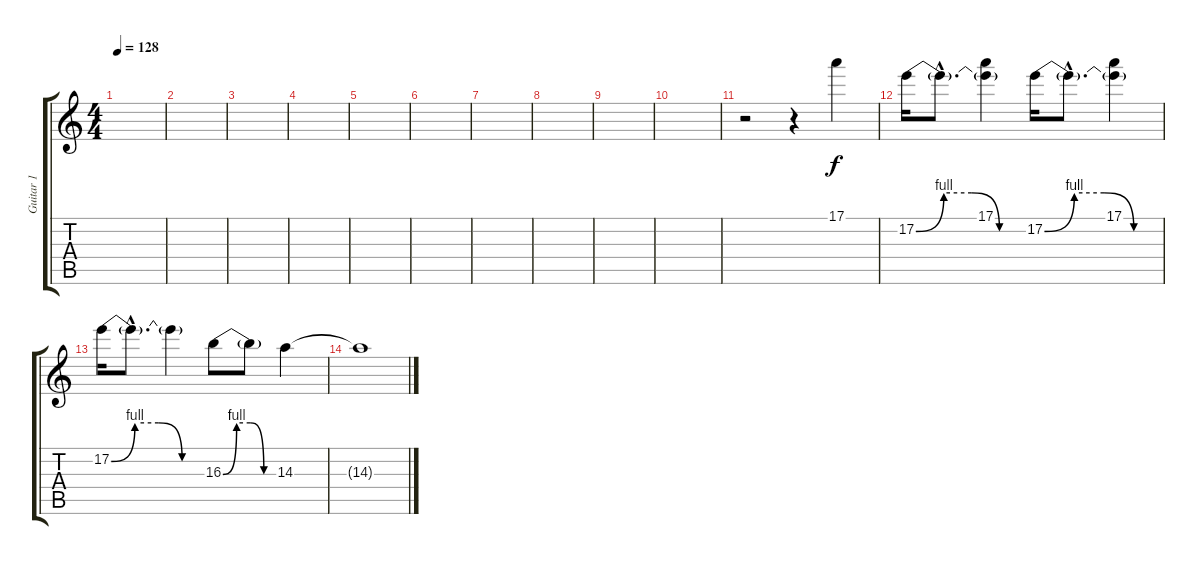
\track ("Guitar 1" "Guitar 1") {instrument distortionguitar}
\staff {score tabs}
\tuning (E4 B3 G3 D3 A2 E2) {hide}
\ts (4 4)
\tempo 128
\clef g2
\ks c
|
|
|
|
|
|
|
|
|
|
r.2 r.4 17.1.4 |
17.2{be (custom 0 0 15 4 30 4 45 0 60 0)}.16 17.2{hac t}.8{d} (17.1 17.2{t}).4 17.2{be (custom 0 0 15 4 30 4 45 0 60 0)}.16 17.2{hac t}.8{d} (17.1 17.2{t}).4 |
17.2{be (custom 0 0 15 4 30 4 45 0 60 0)}.16 17.2{hac t}.8{d} 17.2{t}.4 16.3{be (custom 0 0 15 4 30 4 45 0 60 0)}.8 16.3{t}.8 14.3.4 |
14.3{t}.1
